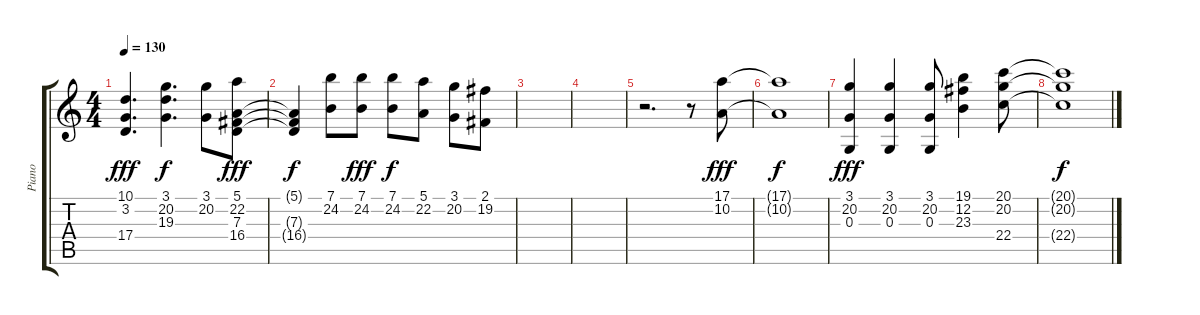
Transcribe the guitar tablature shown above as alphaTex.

\track ("Piano" "Piano") {instrument acousticgrandpiano}
\staff {score tabs}
\tuning (E4 B3 G3 D3 A2 E2) {hide}
\ts (4 4)
\tempo 130
\clef g2
\ks c
(10.1 3.2 17.4).4{d dy fff} (3.1 20.2 19.3).4{d dy f} (3.1 20.2).8 (5.1 22.2 7.3 16.4).8{dy fff} |
(5.1{t} 7.3{t} 16.4{t}).4{dy f} (7.1 24.2).8 (7.1 24.2).8{dy fff} (7.1 24.2).8{dy f} (5.1 22.2).8 (3.1 20.2).8 (2.1 19.2).8 |
|
|
r.2{d} r.8 (17.1 10.2).8{dy fff} |
(17.1{t} 10.2{t}).1{dy f} |
(3.1 20.2 0.3).4{dy fff} (3.1 20.2 0.3).4 (3.1 20.2 0.3).8 (19.1 12.2 23.3).4 (20.1 20.2 22.4).8 |
(20.1{t} 20.2{t} 22.4{t}).1{dy f}
